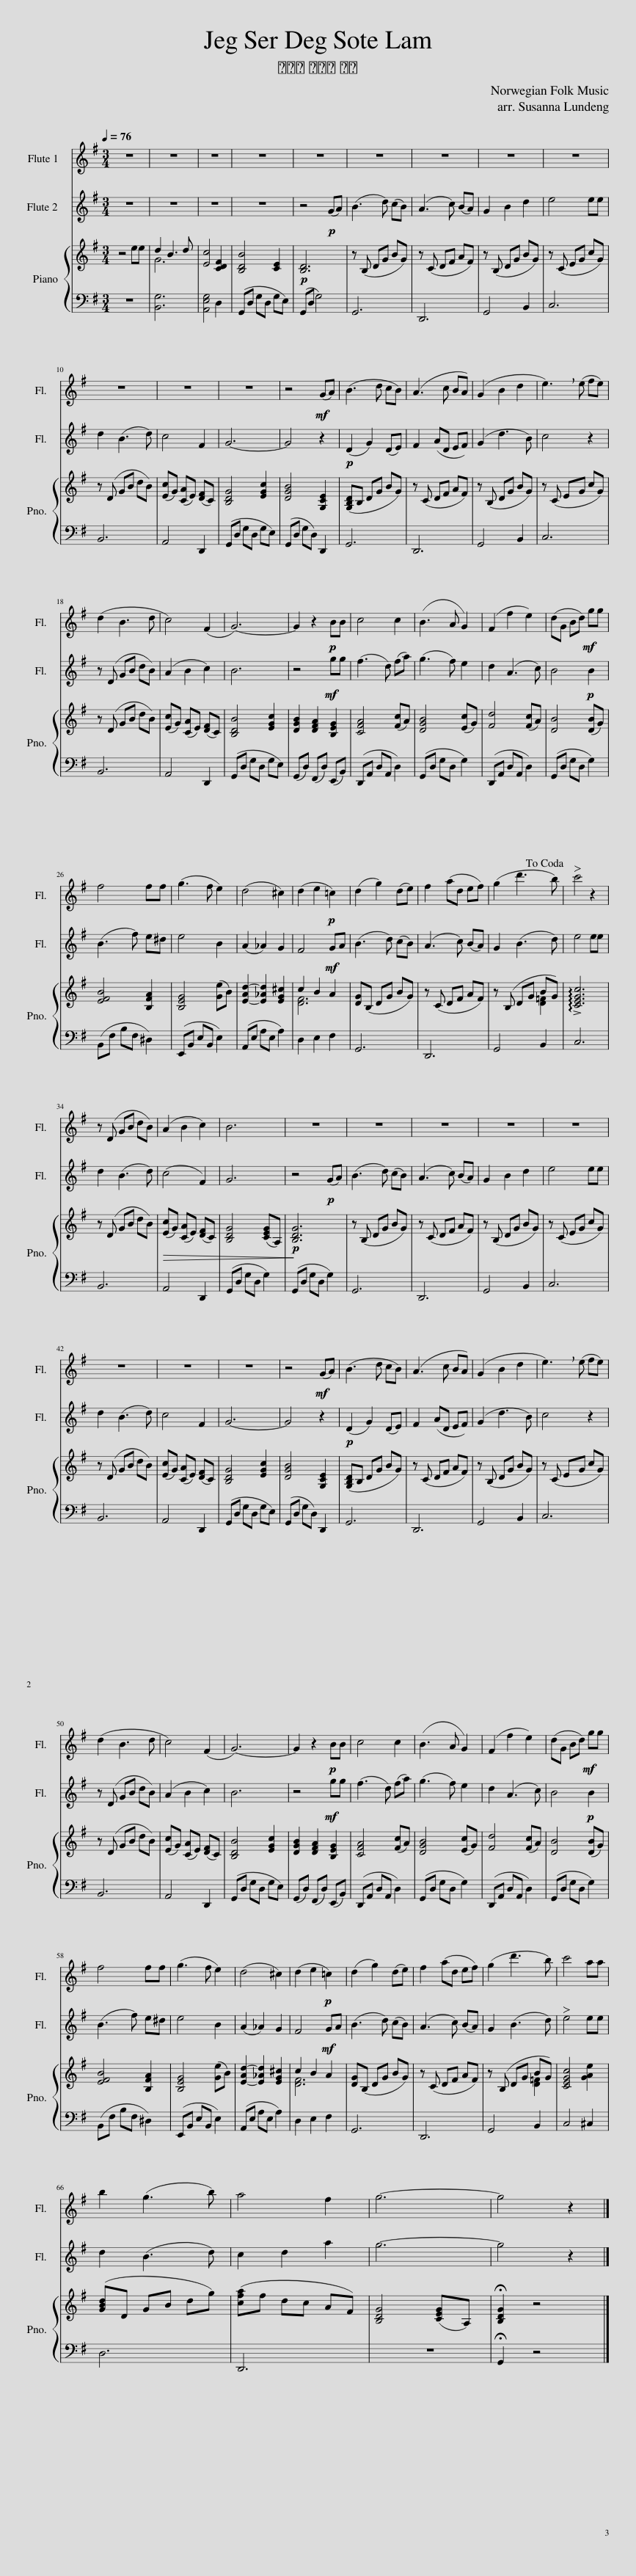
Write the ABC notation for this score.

X:1
%%score 1 2 { ( 3 5 ) | 4 }
L:1/8
Q:1/4=76
M:3/4
I:linebreak $
K:G
V:1 treble
V:2 treble
V:3 treble
V:5 treble
V:4 bass
V:1
 z6 | z6 | z6 | z6 | z6 | %5
 z6 | z6 | z6 | z6 |$ z6 | %10
 z6 | z6 | z4!mf! (GA) | (B3 d cB) | (A3 c BA) | %15
 (G2 B2 d2 | !breath!e3) (e fe) |$ (d2 B3 d | c4) (F2 | G6-) | %20
 G2 z2!p! BB | c4 c2 | (B3 A G2) | (F2 f2 e2) | (dG Bd)!mf! gg |$ %25
 f4 ff | (g3 f e2) | (d4 ^c2) | (d2 e2!p! =c2) | (d2 g2) (de) | %30
 f2 (ad ef) | (g2 d'3 b)!dacoda! | c'4 z2 |$ z (D GB dB) | (A2 B2 c2) | %35
 B6 | z6 | z6 | z6 | z6 | %40
 z6 |$ z6 | z6 | z6 | z4!mf! (GA) | %45
 (B3 d cB) | (A3 c BA) | (G2 B2 d2 | !breath!e3) (e fe) |$ (d2 B3 d | %50
 c4) (F2 | G6-) | G2 z2!p! BB | c4 c2 | (B3 A G2) | %55
 (F2 f2 e2) | (dG Bd)!mf! gg |$ f4 ff | (g3 f e2) | (d4 ^c2) | %60
 (d2 e2!p! =c2) | (d2 g2) (de) | f2 (ad ef) | (g2 d'3 b) | c'4 aa |$ %65
 b2 (g3 b) | a4 f2 | g6- | g4 z2 |] %69
V:2
 z6 | z6 | z6 | z6 | z4!p! (GA) | %5
 (B3 d) (cB) | (A3 c) (BA) | G2 B2 d2 | e4 ee |$ d2 (B3 d) | %10
 c4 F2 | G6- | G4 z2 |!p! (D2 G2) (DE) | F2 (AD EF) | %15
 (G2 d3 B) | c4 z2 |$ z (D GB dB) | (A2 B2 c2) | B6 | %20
 z4!mf! gg | (f3 d) (fa) | (g3 f) e2 | d2 (A3 c) | B4!p! B2 |$ %25
 (B3 f) e^d | e4 B2 | (A2 _A2) G2 | F4!mf! GA | (B3 d) (cB) | %30
 (A3 c) (BA) | G2 (B3 d) | e4 ee |$ d2 (B3 d) | (c4 F2) | %35
 G6 | z4!p! (GA) | (B3 d) (cB) | (A3 c) (BA) | G2 B2 d2 | %40
 e4 ee |$ d2 (B3 d) | c4 F2 | G6- | G4 z2 | %45
!p! (D2 G2) (DE) | F2 (AD EF) | (G2 d3 B) | c4 z2 |$ z (D GB dB) | %50
 (A2 B2 c2) | B6 | z4!mf! gg | (f3 d) (fa) | (g3 f) e2 | %55
 d2 (A3 c) | B4!p! B2 |$ (B3 f) e^d | e4 B2 | (A2 _A2) G2 | %60
 F4!mf! GA | (B3 d) (cB) | (A3 c) (BA) | G2 (B3 d) | e4 ee |$ %65
 d2 (B3 d) | c2 d2 a2 | g6- | g4 z2 |] %69
V:3
 z4 ee | d2 B3 d | [Ec]4 [CDF]2 | [B,DB]4 [CE]2 |!p! [B,D]6 | %5
 z (B, DG BG) | z (C DF AF) | z (B, DG BG) | z (C EG cG) |$ z (D GB dB) | %10
 ([Ec]G) ([CA]E) ([DF]C) | [B,DG]4 [EGc]2 | [DGB]4 [G,CE]2 | ([G,B,D]B, DG BG) | z (C DF AF) | %15
 z (B, DG BG) | z (C EG cG) |$ z (D GB dB) | ([Ec]G) ([CA]E) ([DF]C) | [B,DB]4 [EGc]2 | %20
 [DGB]2 [DFA]2 [B,EG]2 | [CFA]4 ([Fc]A) | [DGB]4 ([Ec]G) | [Fd]4 ([Fc]A) | [DB]4 ([DB]G) |$ %25
 [EFB]4 [B,FA]2 | [B,EG]4 ([Ge]B) | [E-Ad-]2 [E_Ad]2 [EG^c]2 | c2 B2 A2 | [DG](B, DG BG) | %30
 z (C DF AF) | z (B, DG BG) | !arpeggio!!>![CEGc]6 |$ z (D GB dB) | ([Ec]G)!>(! ([CA]E) ([DF]C)!>)! | %35
 [B,DG]4 ([CEG]A,) |!p! [B,DG]6 | z (B, DG BG) | z (C DF AF) | z (B, DG BG) | %40
 z (C EG cG) |$ z (D GB dB) | ([Ec]G) ([CA]E) ([DF]C) | [B,DG]4 [EGc]2 | [DGB]4 [G,CE]2 | %45
 ([G,B,D]B, DG BG) | z (C DF AF) | z (B, DG BG) | z (C EG cG) |$ z (D GB dB) | %50
 ([Ec]G) ([CA]E) ([DF]C) | [B,DB]4 [EGc]2 | [DGB]2 [DFA]2 [B,EG]2 | [CFA]4 ([Fc]A) | [DGB]4 ([Ec]G) | %55
 [Fd]4 ([Fc]A) | [DB]4 ([DB]G) |$ [EFB]4 [B,FA]2 | [B,EG]4 ([Ge]B) | [E-Ad-]2 [E_Ad]2 [EG^c]2 | %60
 c2 B2 A2 | [DG](B, DG BG) | z (C DF AF) | z (B, DG BG) | [CEGc]4 [GAe]2 |$ %65
 ([GBd]D GB dg) | ([cfa]f dc AF) | [B,DG]4 ([CEG]A,) | !fermata![B,DG]2 z4 |] %69
V:4
 z6 | [B,,G,]6 | [A,,E,G,]4 D,2 | (G,,D, G,D, G,E,) | (G,,D, G,4) | %5
 G,,6 | D,,6 | G,,4 B,,2 | C,6 |$ B,,6 | %10
 A,,4 D,,2 | (G,,D, G,D, G,E,) | (G,,D, G,D,) D,,2 | G,,6 | D,,6 | %15
 G,,4 B,,2 | C,6 |$ B,,6 | A,,4 D,,2 | (G,,D, G,D, G,E,) | %20
 (G,,D,) (F,,D,) (E,,B,,) | (D,,A,, D,A,, D,2) | (G,,D, G,D, G,2) | (D,,A,, D,A,, D,2) | (G,,D, G,D, G,2) |$ %25
 (B,,F, B,F, ^D,2) | (E,,B,, E,B,, E,2) | (A,,E, A,E, A,2) | D,2 E,2 F,2 | G,,6 | %30
 D,,6 | G,,4 B,,2 | C,6 |$ B,,6 | A,,4 D,,2 | %35
 (G,,D, G,D, G,2) | (G,,D, G,D, G,2) | G,,6 | D,,6 | G,,4 B,,2 | %40
 C,6 |$ B,,6 | A,,4 D,,2 | (G,,D, G,D, G,E,) | (G,,D, G,D,) D,,2 | %45
 G,,6 | D,,6 | G,,4 B,,2 | C,6 |$ B,,6 | %50
 A,,4 D,,2 | (G,,D, G,D, G,E,) | (G,,D,) (F,,D,) (E,,B,,) | (D,,A,, D,A,, D,2) | (G,,D, G,D, G,2) | %55
 (D,,A,, D,A,, D,2) | (G,,D, G,D, G,2) |$ (B,,F, B,F, ^D,2) | (E,,B,, E,B,, E,2) | (A,,E, A,E, A,2) | %60
 D,2 E,2 F,2 | G,,6 | D,,6 | G,,4 B,,2 | C,4 ^C,2 |$ %65
 D,6 | D,,6 | z6 | !fermata!G,,2 z4 |] %69
V:5
 x6 | G6 | x6 | x6 | x6 | %5
 x6 | x6 | x6 | x6 |$ x6 | %10
 x6 | x6 | x6 | x6 | x6 | %15
 x6 | x6 |$ x6 | x6 | x6 | %20
 x6 | x6 | x6 | x6 | x6 |$ %25
 x6 | x6 | x6 | [DF]6 | x6 | %30
 x6 | x4 [D=F]2 | x6 |$ x6 | x6 | %35
 x6 | x6 | x6 | x6 | x6 | %40
 x6 |$ x6 | x6 | x6 | x6 | %45
 x6 | x6 | x6 | x6 |$ x6 | %50
 x6 | x6 | x6 | x6 | x6 | %55
 x6 | x6 |$ x6 | x6 | x6 | %60
 [DF]6 | x6 | x6 | x4 [D=F]2 | x6 |$ %65
 x6 | x6 | x6 | x6 |] %69
